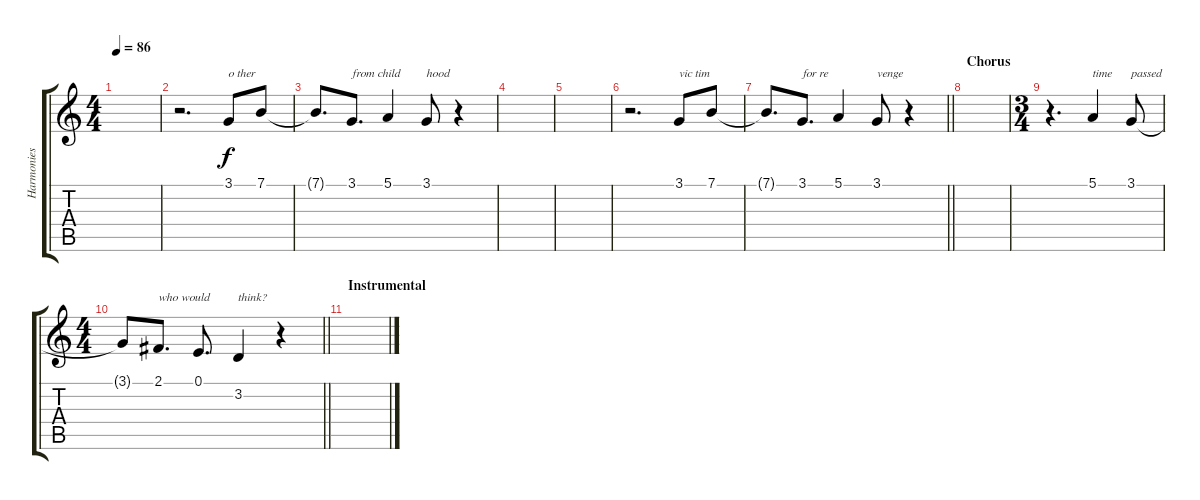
\track ("Harmonies" "Harmonies") {instrument brightacousticpiano}
\staff {score tabs}
\tuning (E4 B3 G3 D3 A2 E2) {hide}
\ts (4 4)
\tempo 86
\clef g2
\ks c
|
r.2{d} 3.1.8{txt "o ther"} 7.1.8 |
7.1{t}.8{d} 3.1.8{d txt "from child"} 5.1.4 3.1.8{txt "hood"} r.4 |
|
|
r.2{d} 3.1.8{txt "vic tim"} 7.1.8 |
\barLineRight lightlight
7.1{t}.8{d} 3.1.8{d txt "for re"} 5.1.4 3.1.8{txt "venge"} r.4 |
\section ("" "Chorus")
|
\ts (3 4)
r.4{d} 5.1.4{txt "time"} 3.1.8{txt "passed"} |
\ts (4 4)
\barLineRight lightlight
3.1{t}.8 2.1.8{d txt "who would"} 0.1.8{d} 3.2.4{txt "think?"} r.4 |
\section ("" "Instrumental")
